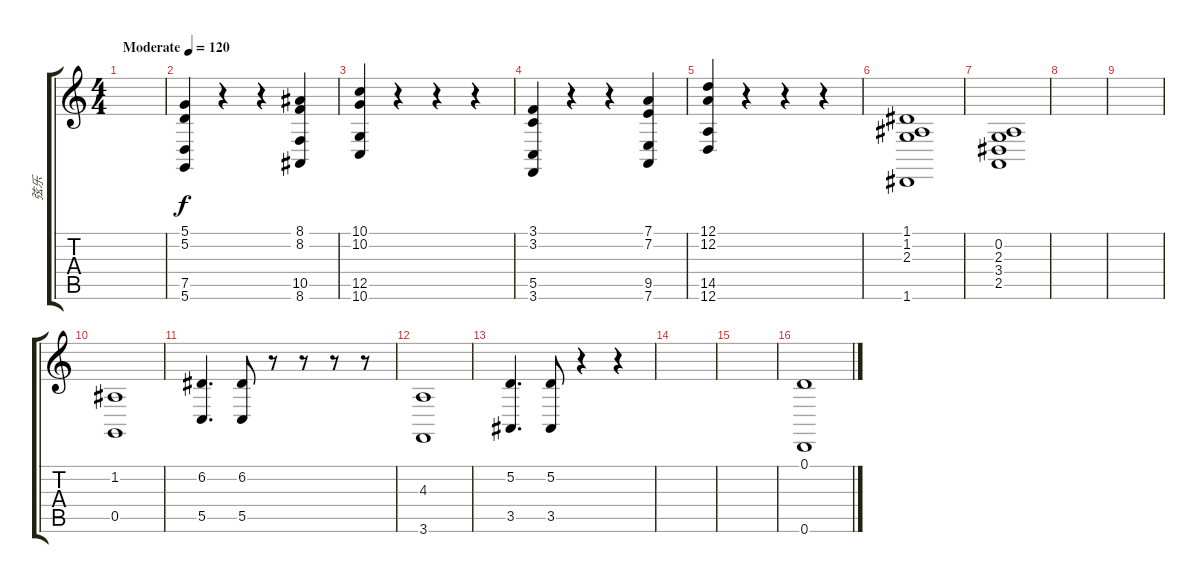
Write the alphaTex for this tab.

\track ("弦乐" "弦乐") {instrument stringensemble1}
\staff {score tabs}
\tuning (D4 A3 F3 C3 G2 D2) {hide}
\ts (4 4)
\tempo (120 "Moderate")
\clef g2
\ks c
|
(5.1 5.2 7.5 5.6).4 r.4 r.4 (8.1 8.2 10.5 8.6).4 |
(10.1 10.2 12.5 10.6).4 r.4 r.4 r.4 |
(3.1 3.2 5.5 3.6).4 r.4 r.4 (7.1 7.2 9.5 7.6).4 |
(12.1 12.2 14.5 12.6).4 r.4 r.4{txt ""} r.4 |
(1.1 1.2 2.3 1.6).1 |
(0.2 2.3 3.4 2.5).1 |
|
|
(1.2 0.5).1 |
(6.2 5.5).4{d} (6.2 5.5).8 r.8 r.8 r.8 r.8 |
(4.3 3.6).1 |
(5.2 3.5).4{d} (5.2 3.5).8 r.4 r.4 |
|
|
(0.1 0.6).1
